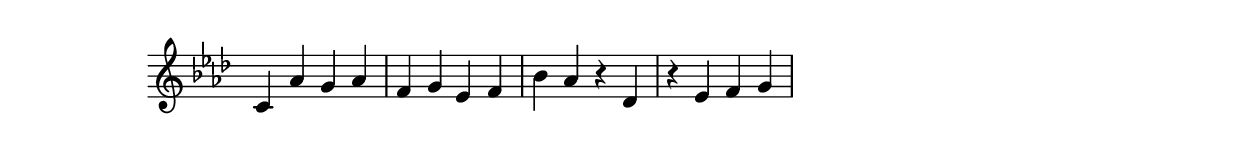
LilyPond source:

#(ly:set-option 'midi-extension "mid")
\version "2.12.3"
\include "english.ly"
\header{


}
%{

%}
melody = {
\once \override Staff.TimeSignature #'stencil = ##f
\clef treble
\key c \phrygian
\autoBeamOn
\cadenzaOn


 c'4 af'4 g'4 af'4 \bar "|"  f'4 g'4 ef'4 f'4 \bar "|"  bf'4 af'4 r4 df'4 \bar "|"  r4 ef'4 f'4 g'4 \bar "|"  \break

}


text = \lyricmode {
              
}

\score{

<<
\new Voice = "one" {
\melody
}
\new Lyrics \lyricsto "one" \text
>>
\layout {
\context {
\Score
\remove "Bar_number_engraver"
}
}
\midi {
\context {
\Score
tempoWholesPerMinute = #(ly:make-moment 200 4)
}
}
}